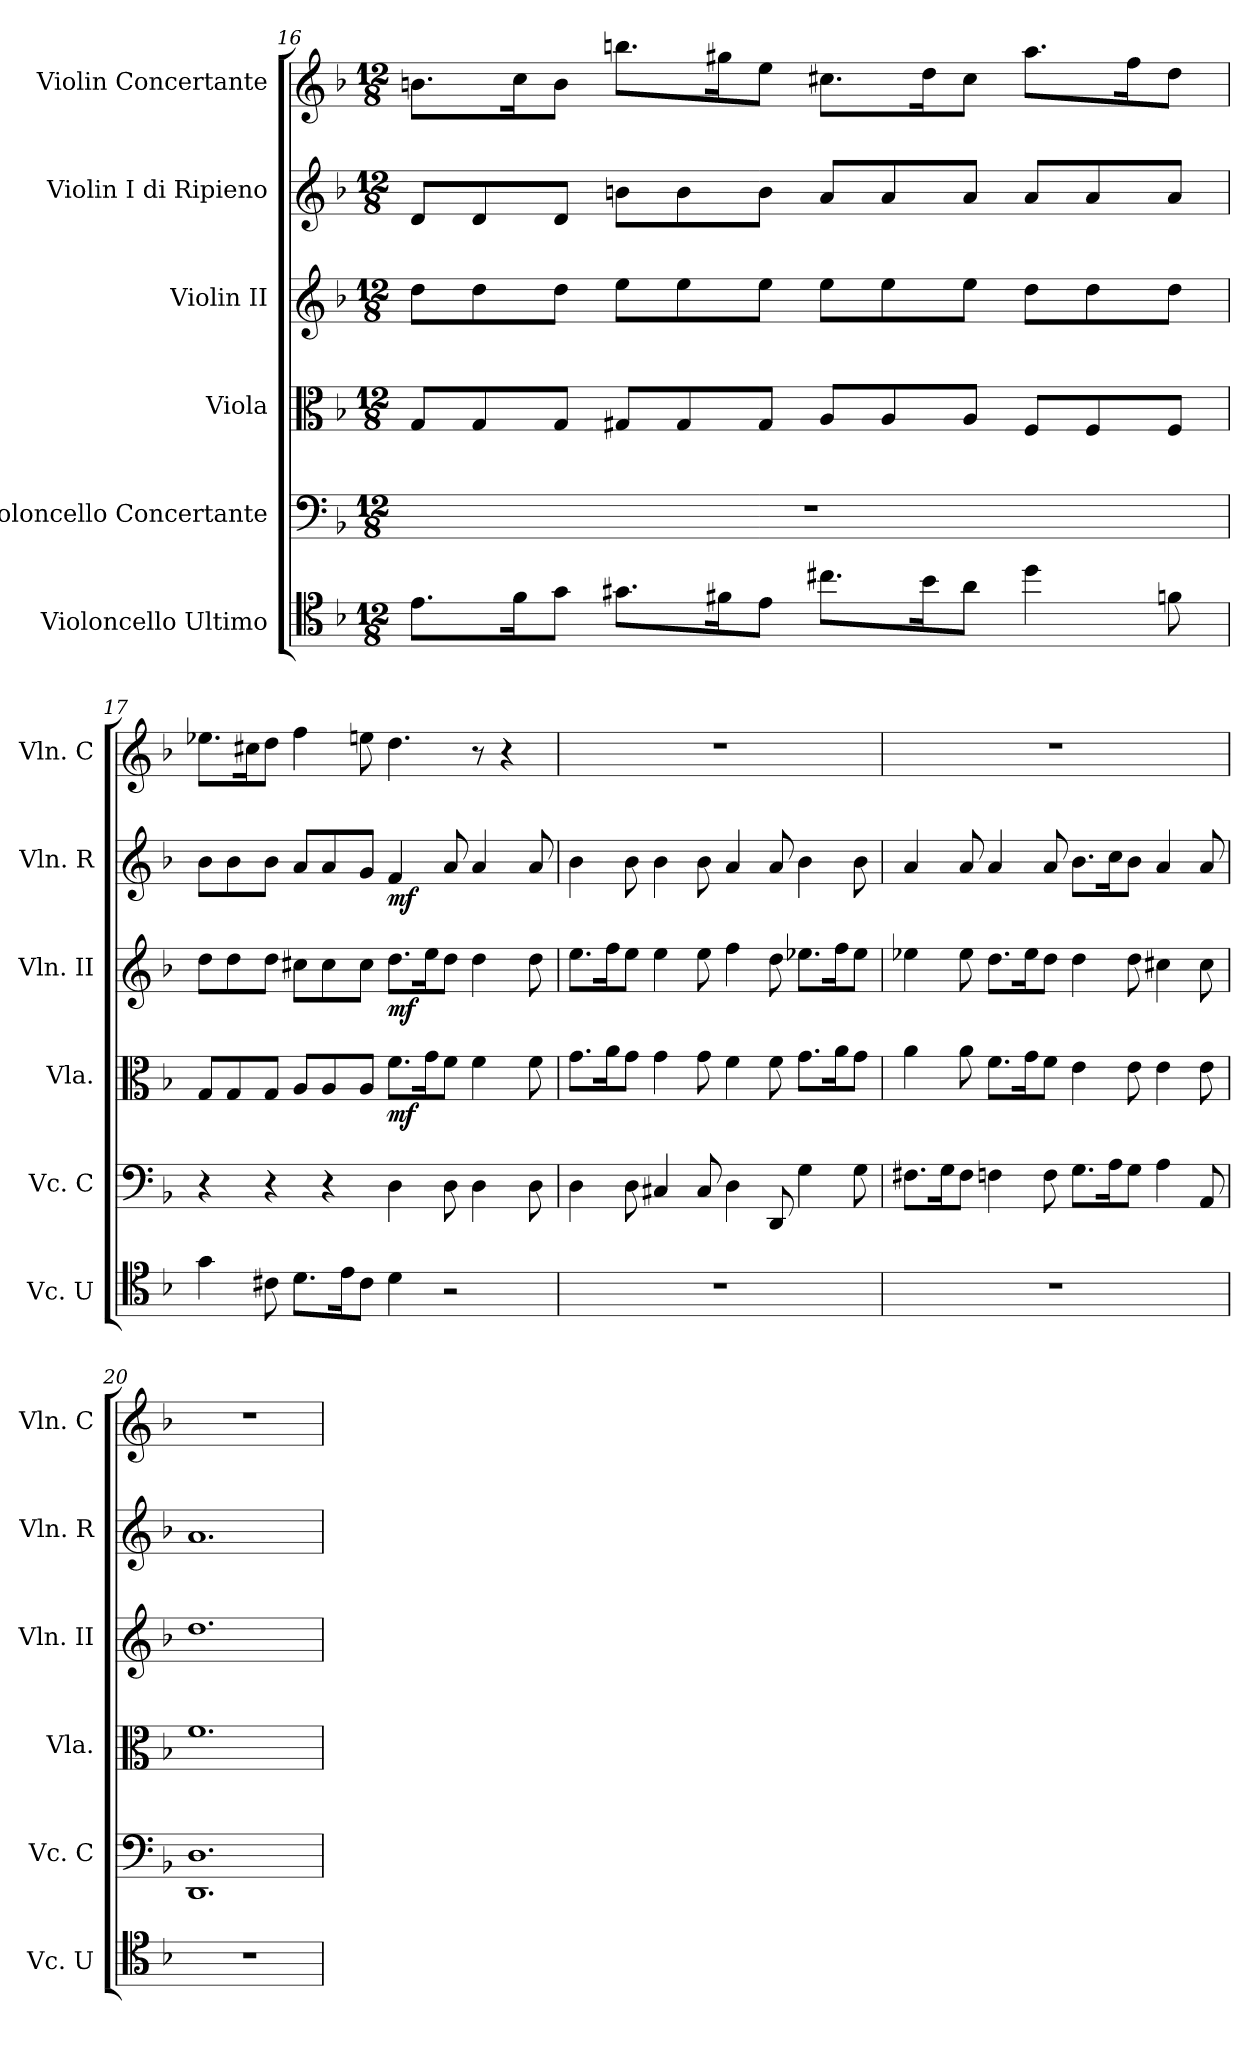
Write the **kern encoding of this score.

**kern	**kern	**kern	**dynam	**kern	**dynam	**kern	**dynam	**kern
*part6	*part5	*part4	*part4	*part3	*part3	*part2	*part2	*part1
*staff6	*staff5	*staff4	*staff4	*staff3	*staff3	*staff2	*staff2	*staff1
*I"Violoncello Ultimo	*I"Violoncello Concertante	*I"Viola	*	*I"Violin II	*	*I"Violin I di Ripieno	*	*I"Violin Concertante
*I'Vc. U	*I'Vc. C	*I'Vla.	*	*I'Vln. II	*	*I'Vln. R	*	*I'Vln. C
*clefC4	*clefF4	*clefC3	*	*clefG2	*	*clefG2	*	*clefG2
*k[b-]	*k[b-]	*k[b-]	*	*k[b-]	*	*k[b-]	*	*k[b-]
*M12/8	*M12/8	*M12/8	*	*M12/8	*	*M12/8	*	*M12/8
=16	=16	=16	=16	=16	=16	=16	=16	=16
8.e\L	1.r	8G/L	.	8dd\L	.	8d/L	.	8.bn\L
.	.	8G/	.	8dd\	.	8d/	.	.
16f\K	.	.	.	.	.	.	.	16cc\K
8g\J	.	8G/J	.	8dd\J	.	8d/J	.	8b\J
8.g#X\L	.	8G#X/L	.	8ee\L	.	8bn\L	.	8.bbn\L
.	.	8G#/	.	8ee\	.	8b\	.	.
16f#X\K	.	.	.	.	.	.	.	16gg#X\K
8e\J	.	8G#/J	.	8ee\J	.	8b\J	.	8ee\J
8.cc#X\L	.	8A/L	.	8ee\L	.	8a/L	.	8.cc#X\L
.	.	8A/	.	8ee\	.	8a/	.	.
16b-\K	.	.	.	.	.	.	.	16dd\K
8a\J	.	8A/J	.	8ee\J	.	8a/J	.	8cc#\J
4dd\	.	8F/L	.	8dd\L	.	8a/L	.	8.aa\L
.	.	8F/	.	8dd\	.	8a/	.	.
.	.	.	.	.	.	.	.	16ff\K
8fn\	.	8F/J	.	8dd\J	.	8a/J	.	8dd\J
!!LO:PB:g=z
=17	=17	=17	=17	=17	=17	=17	=17	=17
4g\	4r	8G/L	.	8dd\L	.	8b-\L	.	8.ee-X\L
.	.	8G/	.	8dd\	.	8b-\	.	.
.	.	.	.	.	.	.	.	16cc#X\K
8c#X\	4r	8G/J	.	8dd\J	.	8b-\J	.	8dd\J
8.d\L	.	8A/L	.	8cc#X\L	.	8a/L	.	4ff\
.	4r	8A/	.	8cc#\	.	8a/	.	.
16e\K	.	.	.	.	.	.	.	.
8c#\J	.	8A/J	.	8cc#\J	.	8g/J	.	8een\
!	!	!	!LO:DY:b	!	!LO:DY:b	!	!LO:DY:b	!
4d\	4D\	8.f\L	mf	8.dd\L	mf	4f/	mf	4.dd\
.	.	16g\K	.	16ee\K	.	.	.	.
2r	8D\	8f\J	.	8dd\J	.	8a/	.	.
.	4D\	4f\	.	4dd\	.	4a/	.	8r
.	.	.	.	.	.	.	.	4r
.	8D\	8f\	.	8dd\	.	8a/	.	.
=18	=18	=18	=18	=18	=18	=18	=18	=18
1.r	4D\	8.g\L	.	8.ee\L	.	4b-\	.	1.r
.	.	16a\K	.	16ff\K	.	.	.	.
.	8D\	8g\J	.	8ee\J	.	8b-\	.	.
.	4C#X/	4g\	.	4ee\	.	4b-\	.	.
.	8C#/	8g\	.	8ee\	.	8b-\	.	.
.	4D\	4f\	.	4ff\	.	4a/	.	.
.	8DD/	8f\	.	8dd\	.	8a/	.	.
.	4G\	8.g\L	.	8.ee-X\L	.	4b-\	.	.
.	.	16a\K	.	16ff\K	.	.	.	.
.	8G\	8g\J	.	8ee-\J	.	8b-\	.	.
!!LO:LB:g=z
=19	=19	=19	=19	=19	=19	=19	=19	=19
1.r	8.F#X\L	4a\	.	4ee-X\	.	4a/	.	1.r
.	16G\K	.	.	.	.	.	.	.
.	8F#\J	8a\	.	8ee-\	.	8a/	.	.
.	4Fn\	8.f\L	.	8.dd\L	.	4a/	.	.
.	.	16g\K	.	16ee-\K	.	.	.	.
.	8F\	8f\J	.	8dd\J	.	8a/	.	.
.	8.G\L	4e\	.	4dd\	.	8.b-\L	.	.
.	16A\K	.	.	.	.	16cc\K	.	.
.	8G\J	8e\	.	8dd\	.	8b-\J	.	.
.	4A\	4e\	.	4cc#X\	.	4a/	.	.
.	8AA/	8e\	.	8cc#\	.	8a/	.	.
=20	=20	=20	=20	=20	=20	=20	=20	=20
1.r	1.DD 1.D	1.f	.	1.dd	.	1.a	.	1.r
=	=	=	=	=	=	=	=	=
*-	*-	*-	*-	*-	*-	*-	*-	*-
